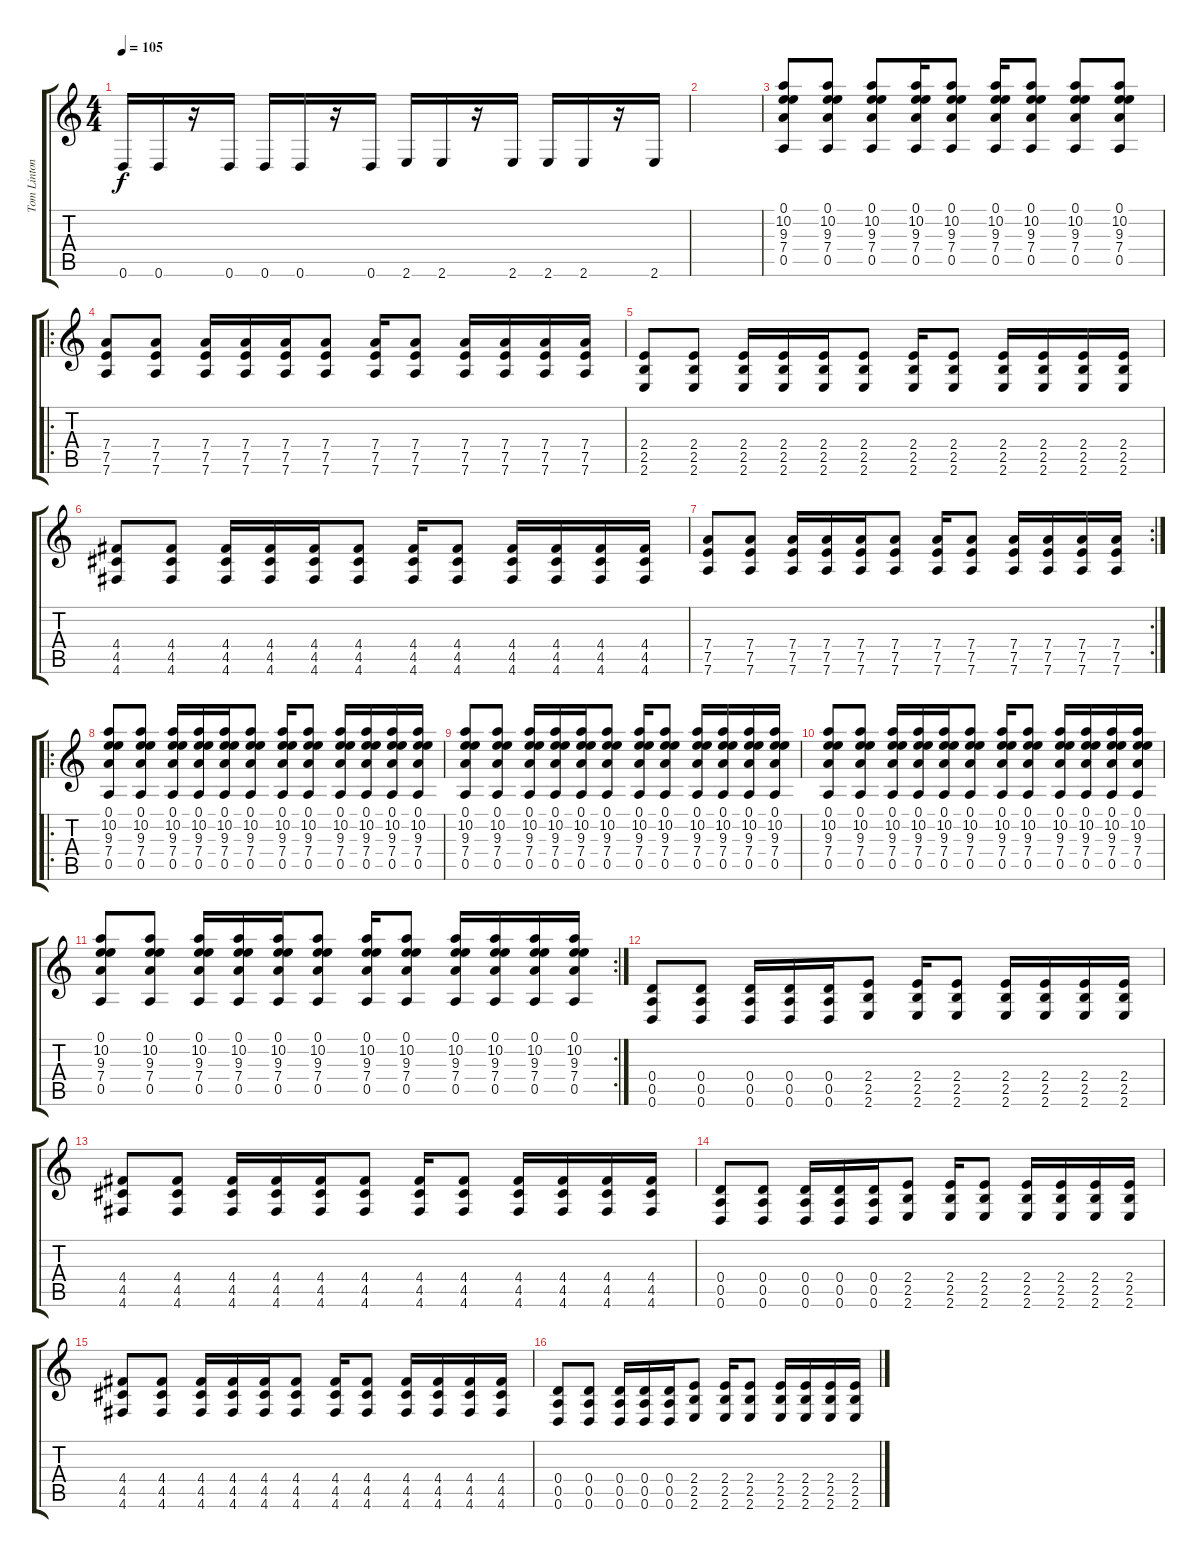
\track ("Tom Linton" "Tom Linton") {instrument distortionguitar}
\staff {score tabs}
\tuning (E4 B3 G3 D3 A2 D2) {hide}
\ts (4 4)
\tempo 105
\clef g2
\ks c
0.6.16{dy f} 0.6.16 r.16 0.6.16 0.6.16 0.6.16 r.16 0.6.16 2.6.16 2.6.16 r.16 2.6.16 2.6.16 2.6.16 r.16 2.6.16 |
|
(0.1 10.2 9.3 7.4 0.5).8 (0.1 10.2 9.3 7.4 0.5).8 (0.1 10.2 9.3 7.4 0.5).8 (0.1 10.2 9.3 7.4 0.5).16 (0.1 10.2 9.3 7.4 0.5).8 (0.1 10.2 9.3 7.4 0.5).16 (0.1 10.2 9.3 7.4 0.5).8 (0.1 10.2 9.3 7.4 0.5).8 (0.1 10.2 9.3 7.4 0.5).8 |
\ro
(7.4 7.5 7.6).8 (7.4 7.5 7.6).8 (7.4 7.5 7.6).16 (7.4 7.5 7.6).16 (7.4 7.5 7.6).16 (7.4 7.5 7.6).8 (7.4 7.5 7.6).16 (7.4 7.5 7.6).8 (7.4 7.5 7.6).16 (7.4 7.5 7.6).16 (7.4 7.5 7.6).16 (7.4 7.5 7.6).16 |
(2.4 2.5 2.6).8 (2.4 2.5 2.6).8 (2.4 2.5 2.6).16 (2.4 2.5 2.6).16 (2.4 2.5 2.6).16 (2.4 2.5 2.6).8 (2.4 2.5 2.6).16 (2.4 2.5 2.6).8 (2.4 2.5 2.6).16 (2.4 2.5 2.6).16 (2.4 2.5 2.6).16 (2.4 2.5 2.6).16 |
(4.4 4.5 4.6).8 (4.4 4.5 4.6).8 (4.4 4.5 4.6).16 (4.4 4.5 4.6).16 (4.4 4.5 4.6).16 (4.4 4.5 4.6).8 (4.4 4.5 4.6).16 (4.4 4.5 4.6).8 (4.4 4.5 4.6).16 (4.4 4.5 4.6).16 (4.4 4.5 4.6).16 (4.4 4.5 4.6).16 |
\rc 2
(7.4 7.5 7.6).8 (7.4 7.5 7.6).8 (7.4 7.5 7.6).16 (7.4 7.5 7.6).16 (7.4 7.5 7.6).16 (7.4 7.5 7.6).8 (7.4 7.5 7.6).16 (7.4 7.5 7.6).8 (7.4 7.5 7.6).16 (7.4 7.5 7.6).16 (7.4 7.5 7.6).16 (7.4 7.5 7.6).16 |
\ro
(0.1 10.2 9.3 7.4 0.5).8 (0.1 10.2 9.3 7.4 0.5).8 (0.1 10.2 9.3 7.4 0.5).16 (0.1 10.2 9.3 7.4 0.5).16 (0.1 10.2 9.3 7.4 0.5).16 (0.1 10.2 9.3 7.4 0.5).8 (0.1 10.2 9.3 7.4 0.5).16 (0.1 10.2 9.3 7.4 0.5).8 (0.1 10.2 9.3 7.4 0.5).16 (0.1 10.2 9.3 7.4 0.5).16 (0.1 10.2 9.3 7.4 0.5).16 (0.1 10.2 9.3 7.4 0.5).16 |
(0.1 10.2 9.3 7.4 0.5).8 (0.1 10.2 9.3 7.4 0.5).8 (0.1 10.2 9.3 7.4 0.5).16 (0.1 10.2 9.3 7.4 0.5).16 (0.1 10.2 9.3 7.4 0.5).16 (0.1 10.2 9.3 7.4 0.5).8 (0.1 10.2 9.3 7.4 0.5).16 (0.1 10.2 9.3 7.4 0.5).8 (0.1 10.2 9.3 7.4 0.5).16 (0.1 10.2 9.3 7.4 0.5).16 (0.1 10.2 9.3 7.4 0.5).16 (0.1 10.2 9.3 7.4 0.5).16 |
(0.1 10.2 9.3 7.4 0.5).8 (0.1 10.2 9.3 7.4 0.5).8 (0.1 10.2 9.3 7.4 0.5).16 (0.1 10.2 9.3 7.4 0.5).16 (0.1 10.2 9.3 7.4 0.5).16 (0.1 10.2 9.3 7.4 0.5).8 (0.1 10.2 9.3 7.4 0.5).16 (0.1 10.2 9.3 7.4 0.5).8 (0.1 10.2 9.3 7.4 0.5).16 (0.1 10.2 9.3 7.4 0.5).16 (0.1 10.2 9.3 7.4 0.5).16 (0.1 10.2 9.3 7.4 0.5).16 |
\rc 2
(0.1 10.2 9.3 7.4 0.5).8 (0.1 10.2 9.3 7.4 0.5).8 (0.1 10.2 9.3 7.4 0.5).16 (0.1 10.2 9.3 7.4 0.5).16 (0.1 10.2 9.3 7.4 0.5).16 (0.1 10.2 9.3 7.4 0.5).8 (0.1 10.2 9.3 7.4 0.5).16 (0.1 10.2 9.3 7.4 0.5).8 (0.1 10.2 9.3 7.4 0.5).16 (0.1 10.2 9.3 7.4 0.5).16 (0.1 10.2 9.3 7.4 0.5).16 (0.1 10.2 9.3 7.4 0.5).16 |
(0.4 0.5 0.6).8 (0.4 0.5 0.6).8 (0.4 0.5 0.6).16 (0.4 0.5 0.6).16 (0.4 0.5 0.6).16 (2.4 2.5 2.6).8 (2.4 2.5 2.6).16 (2.4 2.5 2.6).8 (2.4 2.5 2.6).16 (2.4 2.5 2.6).16 (2.4 2.5 2.6).16 (2.4 2.5 2.6).16 |
(4.4 4.5 4.6).8 (4.4 4.5 4.6).8 (4.4 4.5 4.6).16 (4.4 4.5 4.6).16 (4.4 4.5 4.6).16 (4.4 4.5 4.6).8 (4.4 4.5 4.6).16 (4.4 4.5 4.6).8 (4.4 4.5 4.6).16 (4.4 4.5 4.6).16 (4.4 4.5 4.6).16 (4.4 4.5 4.6).16 |
(0.4 0.5 0.6).8 (0.4 0.5 0.6).8 (0.4 0.5 0.6).16 (0.4 0.5 0.6).16 (0.4 0.5 0.6).16 (2.4 2.5 2.6).8 (2.4 2.5 2.6).16 (2.4 2.5 2.6).8 (2.4 2.5 2.6).16 (2.4 2.5 2.6).16 (2.4 2.5 2.6).16 (2.4 2.5 2.6).16 |
(4.4 4.5 4.6).8 (4.4 4.5 4.6).8 (4.4 4.5 4.6).16 (4.4 4.5 4.6).16 (4.4 4.5 4.6).16 (4.4 4.5 4.6).8 (4.4 4.5 4.6).16 (4.4 4.5 4.6).8 (4.4 4.5 4.6).16 (4.4 4.5 4.6).16 (4.4 4.5 4.6).16 (4.4 4.5 4.6).16 |
(0.4 0.5 0.6).8 (0.4 0.5 0.6).8 (0.4 0.5 0.6).16 (0.4 0.5 0.6).16 (0.4 0.5 0.6).16 (2.4 2.5 2.6).8 (2.4 2.5 2.6).16 (2.4 2.5 2.6).8 (2.4 2.5 2.6).16 (2.4 2.5 2.6).16 (2.4 2.5 2.6).16 (2.4 2.5 2.6).16
